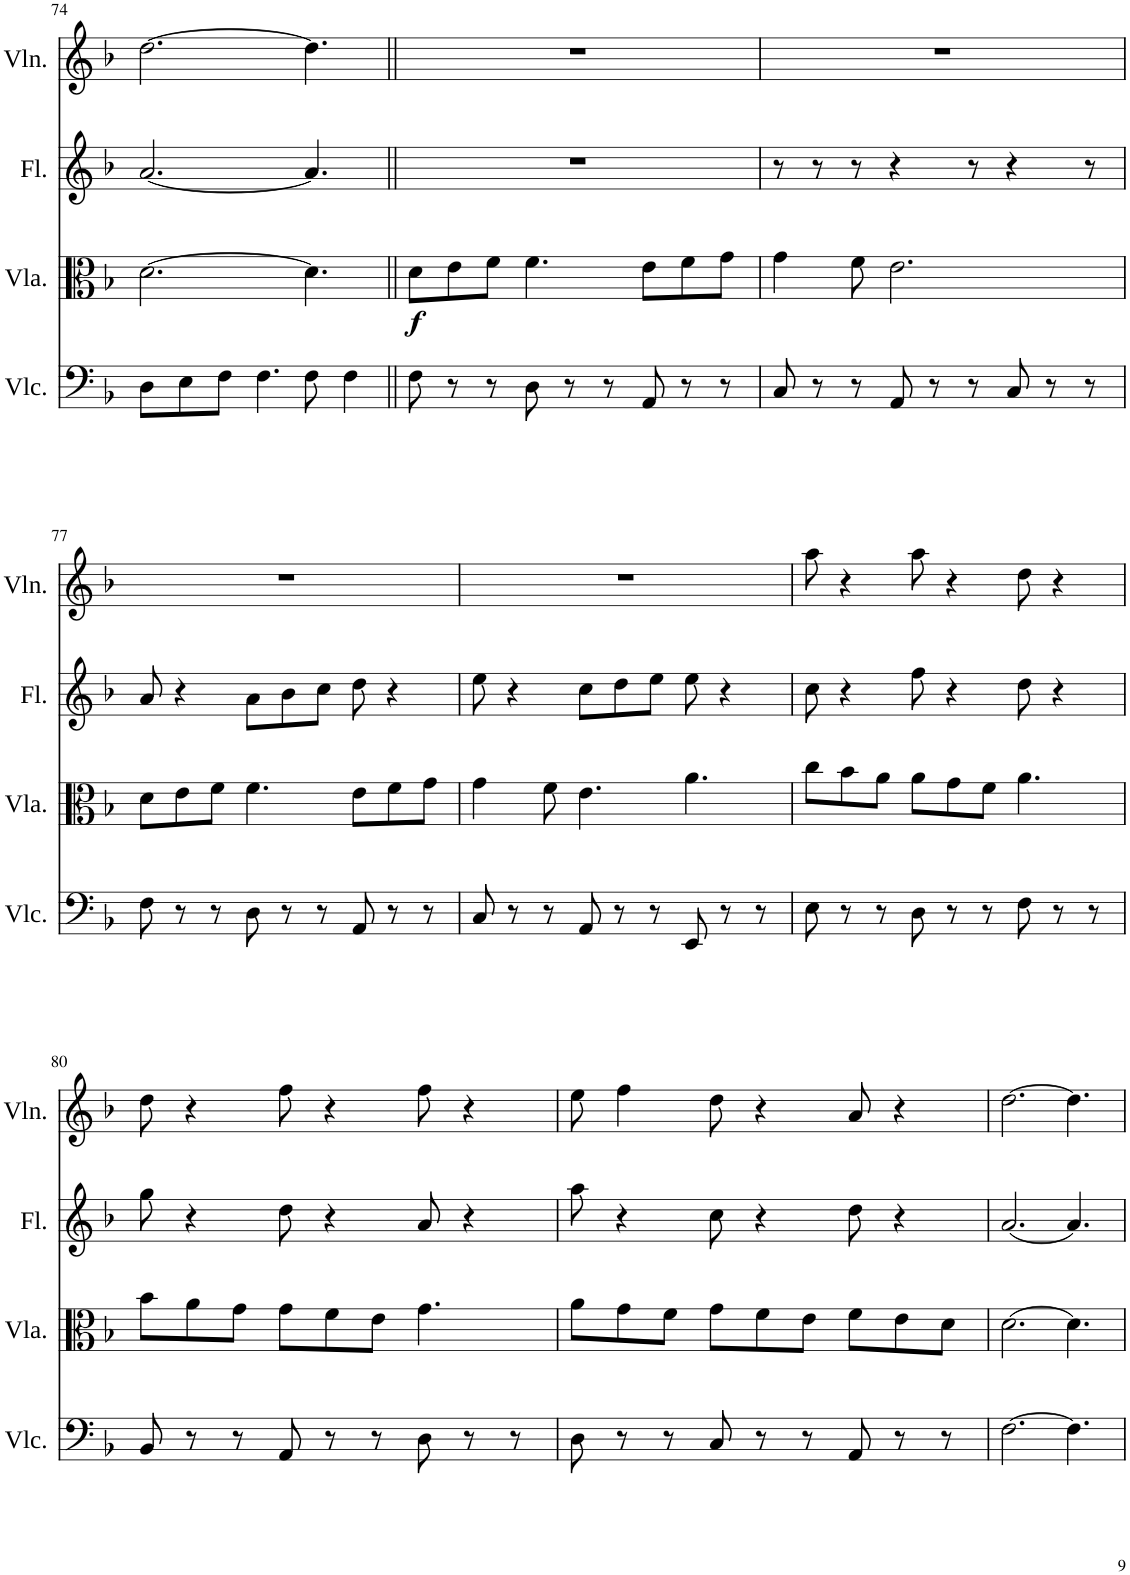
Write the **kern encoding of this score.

**kern	**kern	**dynam	**kern	**kern
*part4	*part3	*part3	*part2	*part1
*staff4	*staff3	*staff3	*staff2	*staff1
*I"Violoncello	*I"Viola	*	*I"Flute	*I"Violin
*I'Vlc.	*I'Vla.	*	*I'Fl.	*I'Vln.
!!LO:PB:g=z
*clefF4	*clefC3	*	*clefG2	*clefG2
*k[b-]	*k[b-]	*	*k[b-]	*k[b-]
*M9/8	*M9/8	*	*M9/8	*M9/8
=74	=74	=74	=74	=74
8D\L	[2.d\	.	[2.a/	[2.dd\
8E\	.	.	.	.
8F\J	.	.	.	.
4.F\	.	.	.	.
8F\	4.d\]	.	4.a/]	4.dd\]
4F\	.	.	.	.
=75||	=75||	=75||	=75||	=75||
!	!	!LO:DY:b	!	!
8F\	8d\L	f	8%9r	8%9r
8r	8e\	.	.	.
8r	8f\J	.	.	.
8D\	4.f\	.	.	.
8r	.	.	.	.
8r	.	.	.	.
8AA/	8e\L	.	.	.
8r	8f\	.	.	.
8r	8g\J	.	.	.
=76	=76	=76	=76	=76
8C/	4g\	.	8r	8%9r
8r	.	.	8r	.
8r	8f\	.	8r	.
8AA/	2.e\	.	4r	.
8r	.	.	.	.
8r	.	.	8r	.
8C/	.	.	4r	.
8r	.	.	.	.
8r	.	.	8r	.
!!LO:LB:g=z
=77	=77	=77	=77	=77
8F\	8d\L	.	8a/	8%9r
8r	8e\	.	4r	.
8r	8f\J	.	.	.
8D\	4.f\	.	8a\L	.
8r	.	.	8b-\	.
8r	.	.	8cc\J	.
8AA/	8e\L	.	8dd\	.
8r	8f\	.	4r	.
8r	8g\J	.	.	.
=78	=78	=78	=78	=78
8C/	4g\	.	8ee\	8%9r
8r	.	.	4r	.
8r	8f\	.	.	.
8AA/	4.e\	.	8cc\L	.
8r	.	.	8dd\	.
8r	.	.	8ee\J	.
8EE/	4.a\	.	8ee\	.
8r	.	.	4r	.
8r	.	.	.	.
=79	=79	=79	=79	=79
8E\	8cc\L	.	8cc\	8aa\
8r	8b-\	.	4r	4r
8r	8a\J	.	.	.
8D\	8a\L	.	8ff\	8aa\
8r	8g\	.	4r	4r
8r	8f\J	.	.	.
8F\	4.a\	.	8dd\	8dd\
8r	.	.	4r	4r
8r	.	.	.	.
!!LO:LB:g=z
=80	=80	=80	=80	=80
8BB-/	8b-\L	.	8gg\	8dd\
8r	8a\	.	4r	4r
8r	8g\J	.	.	.
8AA/	8g\L	.	8dd\	8ff\
8r	8f\	.	4r	4r
8r	8e\J	.	.	.
8D\	4.g\	.	8a/	8ff\
8r	.	.	4r	4r
8r	.	.	.	.
=81	=81	=81	=81	=81
8D\	8a\L	.	8aa\	8ee\
8r	8g\	.	4r	4ff\
8r	8f\J	.	.	.
8C/	8g\L	.	8cc\	8dd\
8r	8f\	.	4r	4r
8r	8e\J	.	.	.
8AA/	8f\L	.	8dd\	8a/
8r	8e\	.	4r	4r
8r	8d\J	.	.	.
=82	=82	=82	=82	=82
[2.F\	[2.d\	.	[2.a/	[2.dd\
4.F\]	4.d\]	.	4.a/]	4.dd\]
=	=	=	=	=
*-	*-	*-	*-	*-
